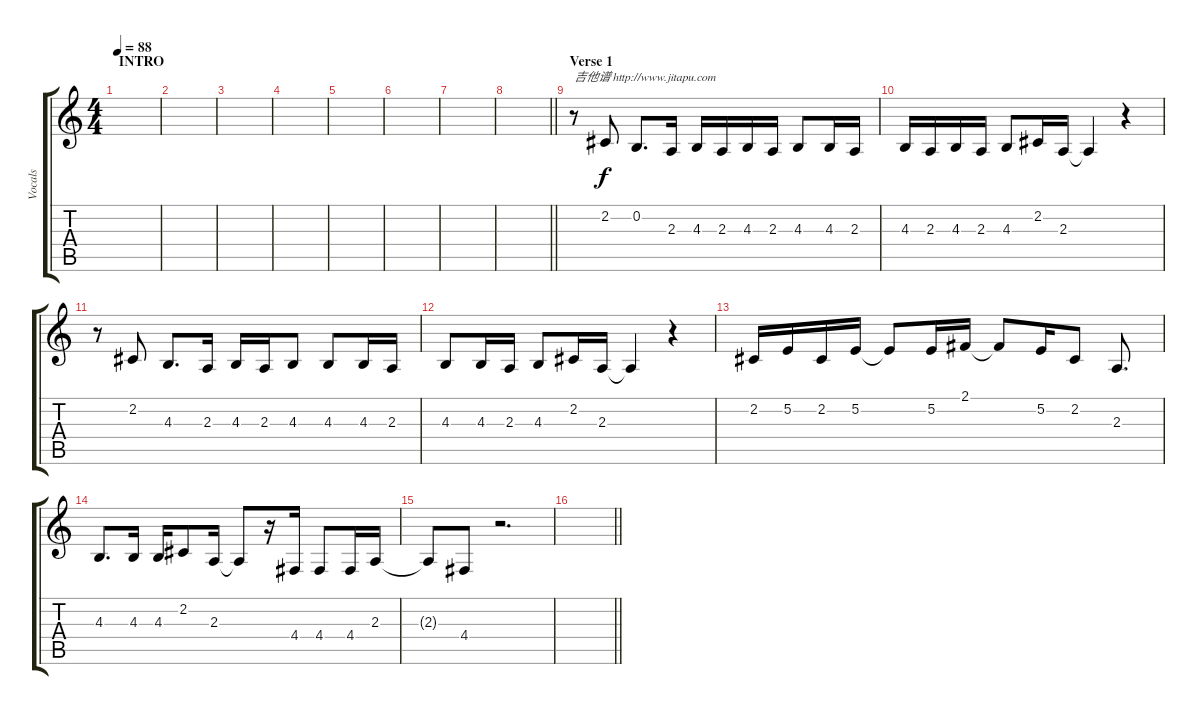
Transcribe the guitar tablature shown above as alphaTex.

\track ("Vocals" "Vocals") {instrument acousticgrandpiano}
\staff {score tabs}
\tuning (E4 B3 G3 D3 A2 E2) {hide}
\ts (4 4)
\section ("" "INTRO")
\tempo 88
\clef g2
\ks c
|
|
|
|
|
|
|
\barLineRight lightlight
|
\section ("" "Verse 1")
r.8{txt "吉他谱 http://www.jitapu.com"} 2.2.8 0.2.8{d} 2.3.16 4.3.16 2.3.16 4.3.16 2.3.16 4.3.8 4.3.16 2.3.16 |
4.3.16 2.3.16 4.3.16 2.3.16 4.3.8 2.2.16 2.3.16 2.3{t}.4 r.4 |
r.8 2.2.8 4.3.8{d} 2.3.16 4.3.16 2.3.16 4.3.8 4.3.8 4.3.16 2.3.16 |
4.3.8 4.3.16 2.3.16 4.3.8 2.2.16 2.3.16 2.3{t}.4 r.4 |
2.2.16 5.2.16 2.2.16 5.2.16 5.2{t}.8 5.2.16 2.1.16 2.1{t}.8 5.2.16 2.2.8 2.3.8{d} |
4.3.8{d} 4.3.16 4.3.16 2.2.8 2.3.16 2.3{t}.8 r.16 4.4.16 4.4.8 4.4.16 2.3.16 |
2.3{t}.8 4.4.8 r.2{d} |
\barLineRight lightlight
